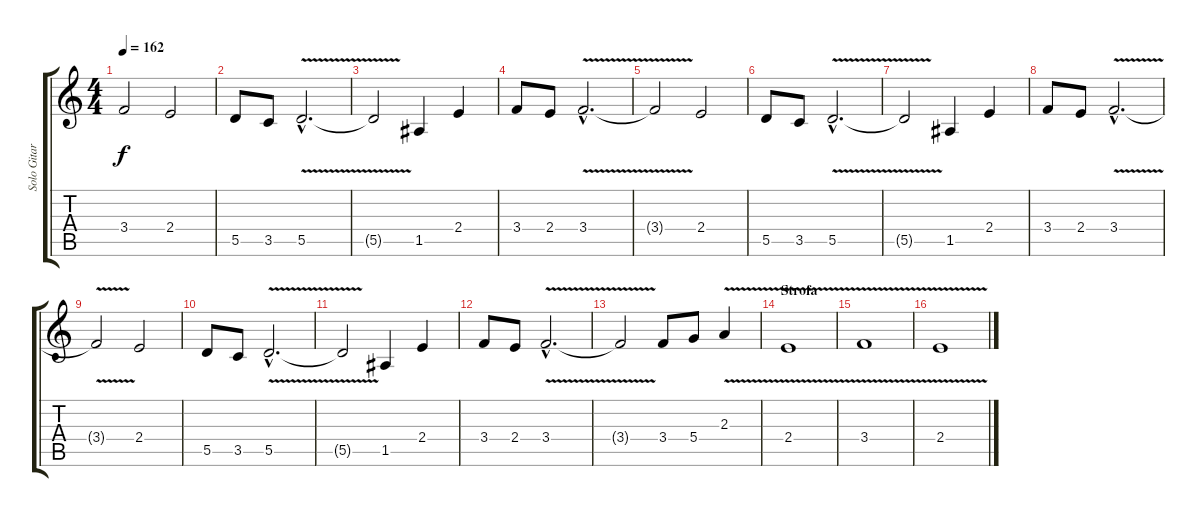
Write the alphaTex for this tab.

\track ("Solo Gitara" "Solo Gitar") {instrument overdrivenguitar}
\staff {score tabs}
\tuning (E4 B3 G3 D3 A2 E2) {hide}
\ts (4 4)
\tempo 162
\clef g2
\ks c
3.4{t}.2{dy f} 2.4.2 |
5.5.8 3.5.8 5.5{v hac}.2{d} |
5.5{t}.2 1.5.4 2.4.4 |
3.4.8 2.4.8 3.4{v hac}.2{d} |
3.4{t}.2 2.4.2 |
5.5.8 3.5.8 5.5{v hac}.2{d} |
5.5{t}.2 1.5.4 2.4.4 |
3.4.8 2.4.8 3.4{v hac}.2{d} |
3.4{t}.2 2.4.2 |
5.5.8 3.5.8 5.5{v hac}.2{d} |
5.5{t}.2 1.5.4 2.4.4 |
3.4.8 2.4.8 3.4{v hac}.2{d} |
3.4{t}.2 3.4.8 5.4.8 2.3{v}.4 |
\section ("" "Strofa")
2.4{v}.1 |
3.4{v}.1 |
2.4{v}.1
